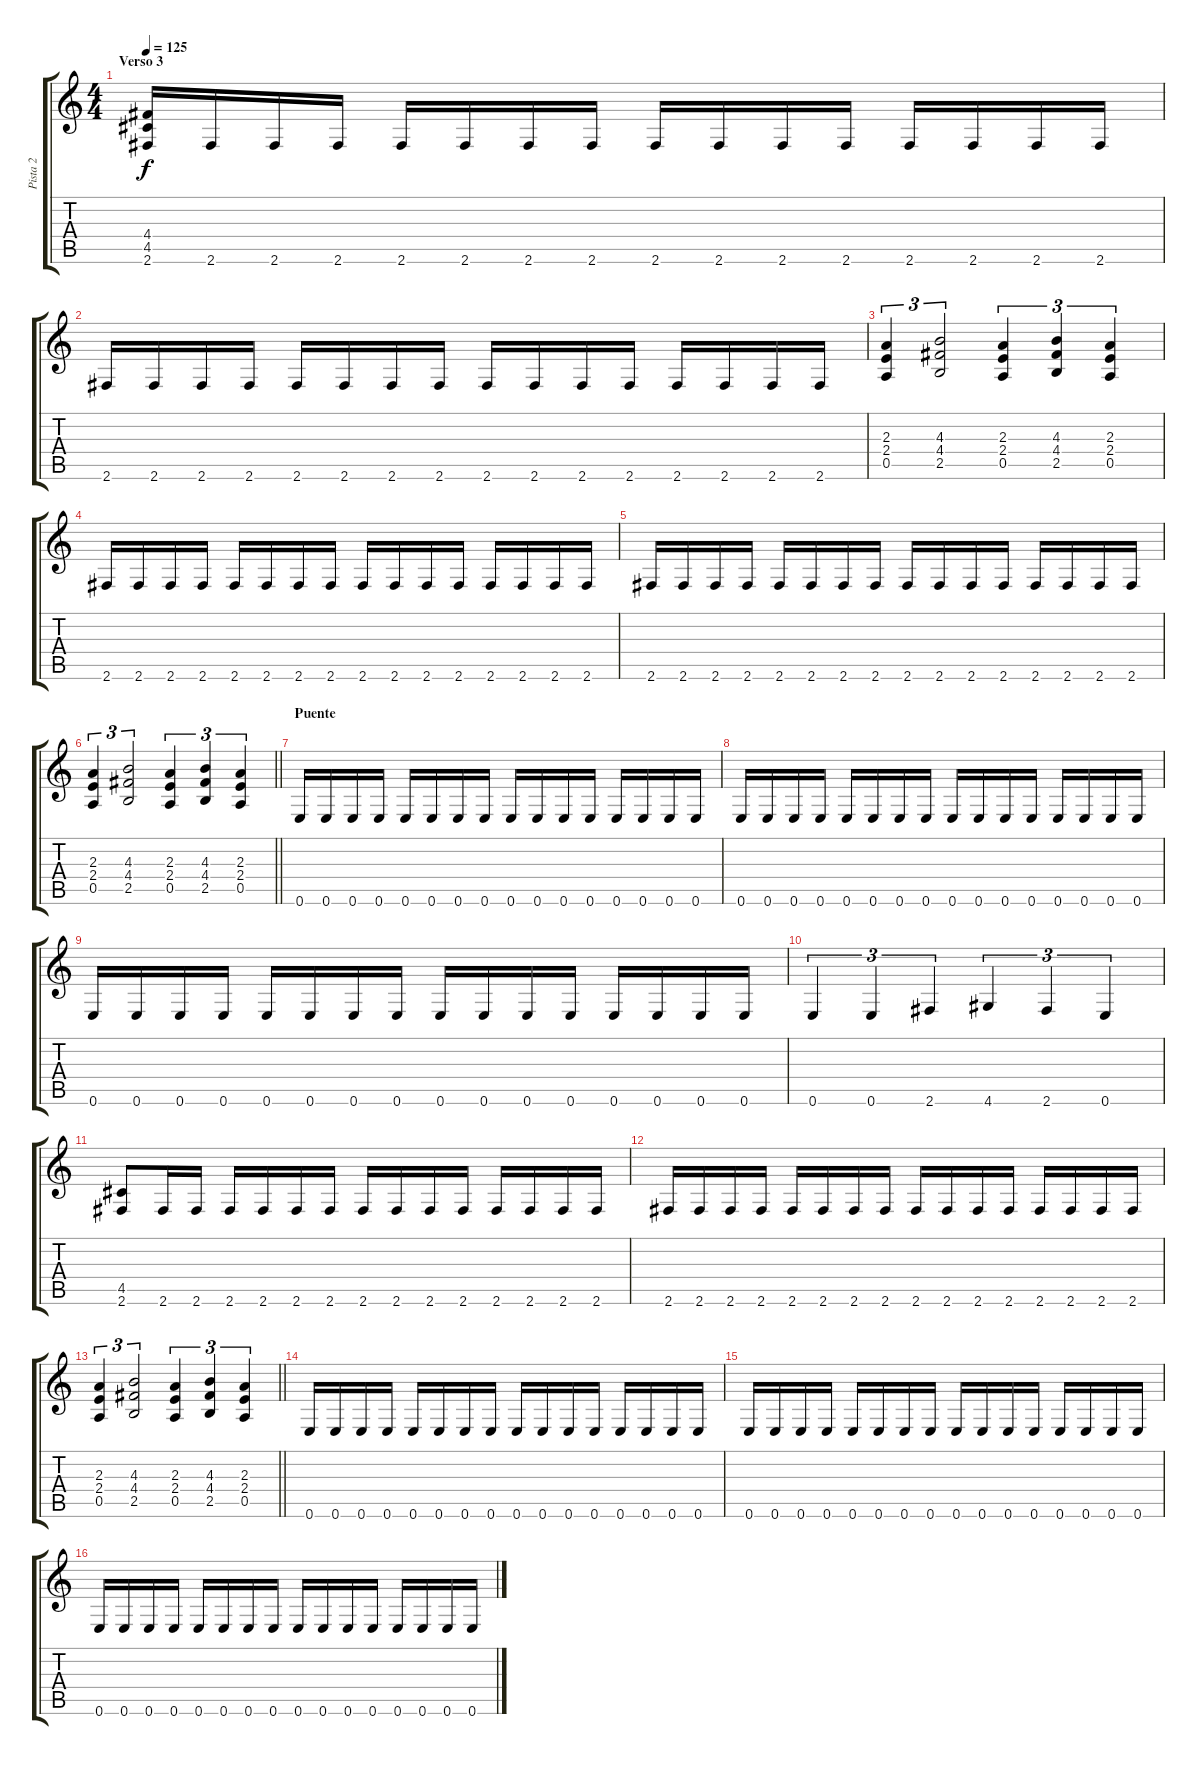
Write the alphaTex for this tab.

\track ("Pista 2" "Pista 2") {instrument distortionguitar}
\staff {score tabs}
\tuning (E4 B3 G3 D3 A2 E2) {hide}
\ts (4 4)
\section ("" "Verso 3")
\tempo 125
\clef g2
\ks c
(4.4 4.5 2.6).16{dy f} 2.6.16 2.6.16 2.6.16 2.6.16 2.6.16 2.6.16 2.6.16 2.6.16 2.6.16 2.6.16 2.6.16 2.6.16 2.6.16 2.6.16 2.6.16 |
2.6.16 2.6.16 2.6.16 2.6.16 2.6.16 2.6.16 2.6.16 2.6.16 2.6.16 2.6.16 2.6.16 2.6.16 2.6.16 2.6.16 2.6.16 2.6.16 |
(2.3 2.4 0.5).4{tu (3 2)} (4.3 4.4 2.5).2{tu (3 2)} (2.3 2.4 0.5).4{tu (3 2)} (4.3 4.4 2.5).4{tu (3 2)} (2.3 2.4 0.5).4{tu (3 2)} |
2.6.16 2.6.16 2.6.16 2.6.16 2.6.16 2.6.16 2.6.16 2.6.16 2.6.16 2.6.16 2.6.16 2.6.16 2.6.16 2.6.16 2.6.16 2.6.16 |
2.6.16 2.6.16 2.6.16 2.6.16 2.6.16 2.6.16 2.6.16 2.6.16 2.6.16 2.6.16 2.6.16 2.6.16 2.6.16 2.6.16 2.6.16 2.6.16 |
\barLineRight lightlight
(2.3 2.4 0.5).4{tu (3 2)} (4.3 4.4 2.5).2{tu (3 2)} (2.3 2.4 0.5).4{tu (3 2)} (4.3 4.4 2.5).4{tu (3 2)} (2.3 2.4 0.5).4{tu (3 2)} |
\section ("" "Puente")
0.6.16 0.6.16 0.6.16 0.6.16 0.6.16 0.6.16 0.6.16 0.6.16 0.6.16 0.6.16 0.6.16 0.6.16 0.6.16 0.6.16 0.6.16 0.6.16 |
0.6.16 0.6.16 0.6.16 0.6.16 0.6.16 0.6.16 0.6.16 0.6.16 0.6.16 0.6.16 0.6.16 0.6.16 0.6.16 0.6.16 0.6.16 0.6.16 |
0.6.16 0.6.16 0.6.16 0.6.16 0.6.16 0.6.16 0.6.16 0.6.16 0.6.16 0.6.16 0.6.16 0.6.16 0.6.16 0.6.16 0.6.16 0.6.16 |
0.6.4{tu (3 2)} 0.6.4{tu (3 2)} 2.6.4{tu (3 2)} 4.6.4{tu (3 2)} 2.6.4{tu (3 2)} 0.6.4{tu (3 2)} |
(4.5 2.6).8 2.6.16 2.6.16 2.6.16 2.6.16 2.6.16 2.6.16 2.6.16 2.6.16 2.6.16 2.6.16 2.6.16 2.6.16 2.6.16 2.6.16 |
2.6.16 2.6.16 2.6.16 2.6.16 2.6.16 2.6.16 2.6.16 2.6.16 2.6.16 2.6.16 2.6.16 2.6.16 2.6.16 2.6.16 2.6.16 2.6.16 |
\barLineRight lightlight
(2.3 2.4 0.5).4{tu (3 2)} (4.3 4.4 2.5).2{tu (3 2)} (2.3 2.4 0.5).4{tu (3 2)} (4.3 4.4 2.5).4{tu (3 2)} (2.3 2.4 0.5).4{tu (3 2)} |
0.6.16 0.6.16 0.6.16 0.6.16 0.6.16 0.6.16 0.6.16 0.6.16 0.6.16 0.6.16 0.6.16 0.6.16 0.6.16 0.6.16 0.6.16 0.6.16 |
0.6.16 0.6.16 0.6.16 0.6.16 0.6.16 0.6.16 0.6.16 0.6.16 0.6.16 0.6.16 0.6.16 0.6.16 0.6.16 0.6.16 0.6.16 0.6.16 |
0.6.16 0.6.16 0.6.16 0.6.16 0.6.16 0.6.16 0.6.16 0.6.16 0.6.16 0.6.16 0.6.16 0.6.16 0.6.16 0.6.16 0.6.16 0.6.16
